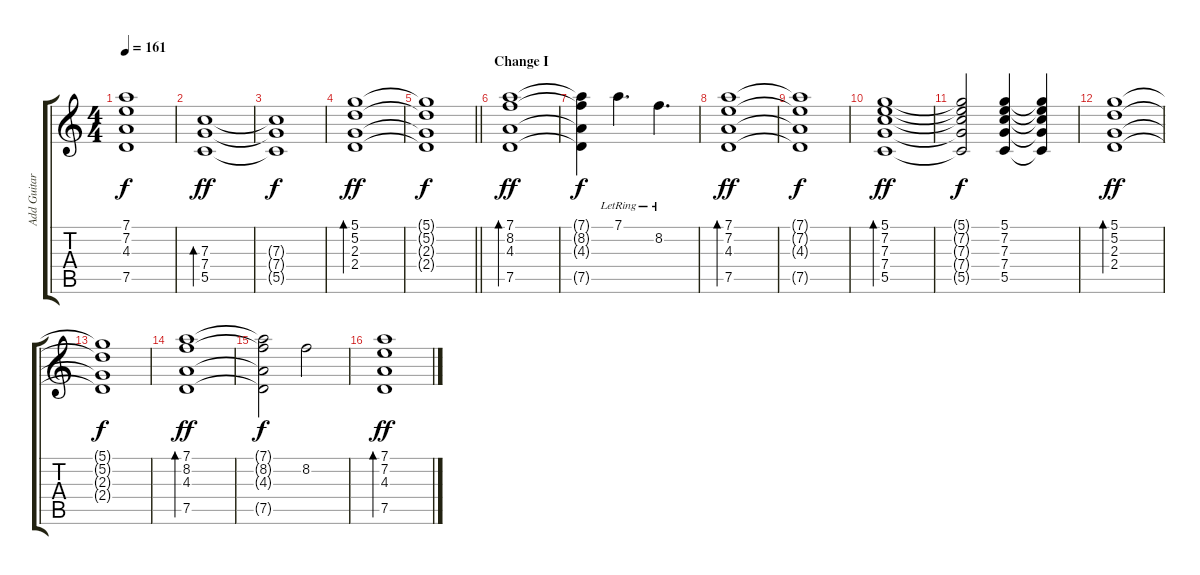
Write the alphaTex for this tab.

\track ("Add Guitar" "Add Guitar") {instrument electricguitarclean}
\staff {score tabs}
\tuning (D4 A3 F3 C3 G2 D2) {hide}
\ts (4 4)
\tempo 161
\clef g2
\ks c
(7.1{t} 7.2{t} 4.3{t} 7.5{t}).1{dy f} |
(7.3 7.4 5.5).1{bd 480 dy ff} |
(7.3{t} 7.4{t} 5.5{t}).1{dy f} |
(5.1 5.2 2.3 2.4).1{bd 480 dy ff} |
\barLineRight lightlight
(5.1{t} 5.2{t} 2.3{t} 2.4{t}).1{dy f} |
\section ("" "Change I")
(7.1 8.2 4.3 7.5).1{bd 480 dy ff volume 8 instrument electricguitarclean} |
(7.1{t} 8.2{t} 4.3{t} 7.5{t}).4{dy f} 7.1{lr}.4{d} 8.2{lr}.4{d} |
(7.1 7.2 4.3 7.5).1{bd 480 dy ff} |
(7.1{t} 7.2{t} 4.3{t} 7.5{t}).1{dy f} |
(5.1 7.2 7.3 7.4 5.5).1{bd 480 dy ff} |
(5.1{t} 7.2{t} 7.3{t} 7.4{t} 5.5{t}).2{dy f} (5.1 7.2 7.3 7.4 5.5).4 (5.1{t} 7.2{t} 7.3{t} 7.4{t} 5.5{t}).4 |
(5.1 5.2 2.3 2.4).1{bd 480 dy ff} |
(5.1{t} 5.2{t} 2.3{t} 2.4{t}).1{dy f} |
(7.1 8.2 4.3 7.5).1{bd 480 dy ff volume 8 instrument electricguitarclean} |
(7.1{t} 8.2{t} 4.3{t} 7.5{t}).2{dy f} 8.2.2 |
(7.1 7.2 4.3 7.5).1{bd 480 dy ff}
